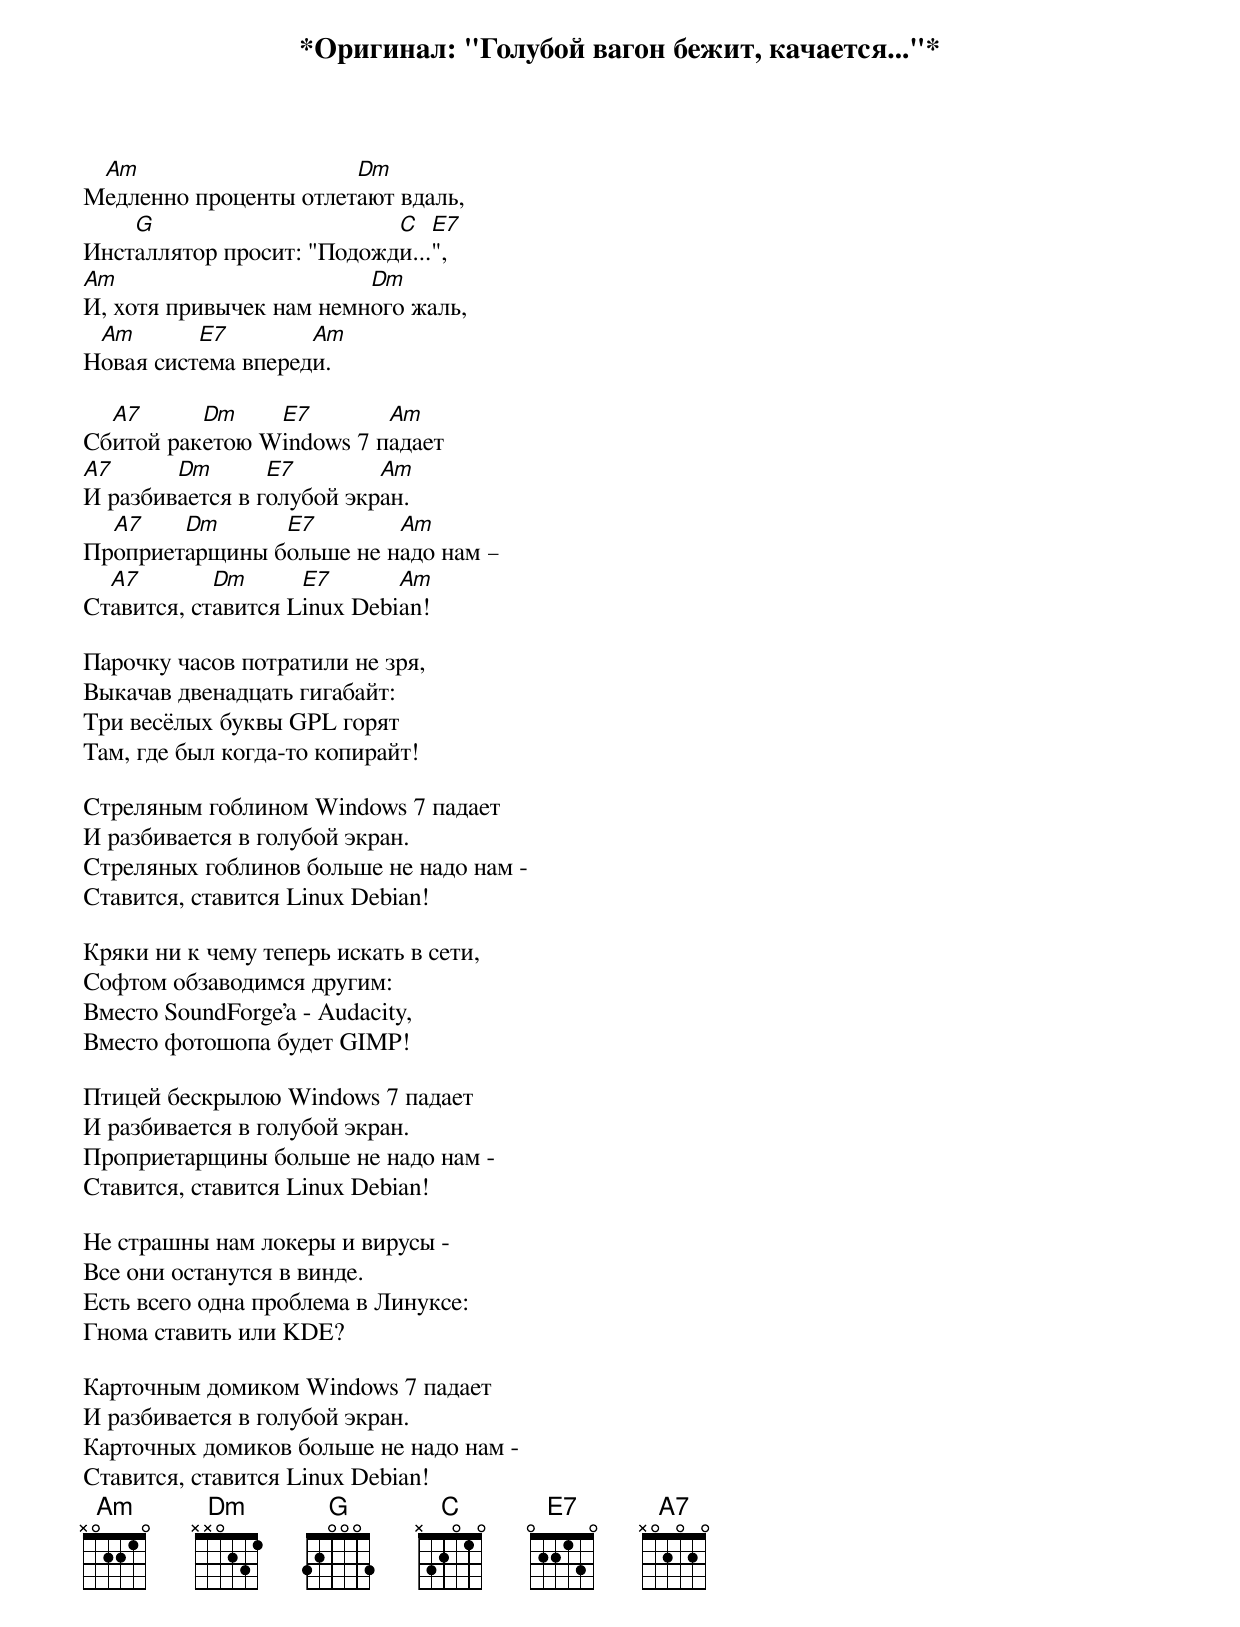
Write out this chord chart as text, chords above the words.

*Оригинал: "Голубой вагон бежит, качается..."*

 Am                    Dm
Медленно проценты отлетают вдаль,
    G                      C   E7
Инсталлятор просит: "Подожди...",
Am                       Dm
И, хотя привычек нам немного жаль,
 Am       E7        Am
Новая система впереди.

  A7      Dm    E7        Am
Сбитой ракетою Windows 7 падает
A7      Dm       E7        Am
И разбивается в голубой экран.
  A7    Dm      E7        Am
Проприетарщины больше не надо нам –
  A7        Dm      E7       Am
Ставится, ставится Linux Debian!

Парочку часов потратили не зря,
Выкачав двенадцать гигабайт:
Три весёлых буквы GPL горят
Там, где был когда-то копирайт!

Стреляным гоблином Windows 7 падает
И разбивается в голубой экран.
Стреляных гоблинов больше не надо нам -
Ставится, ставится Linux Debian!

Кряки ни к чему теперь искать в сети,
Софтом обзаводимся другим:
Вместо SoundForge'a - Audacity,
Вместо фотошопа будет GIMP!

Птицей бескрылою Windows 7 падает
И разбивается в голубой экран.
Проприетарщины больше не надо нам -
Ставится, ставится Linux Debian!

Не страшны нам локеры и вирусы -
Все они останутся в винде.
Есть всего одна проблема в Линуксе:
Гнома ставить или KDE?

Карточным домиком Windows 7 падает
И разбивается в голубой экран.
Карточных домиков больше не надо нам -
Ставится, ставится Linux Debian!
